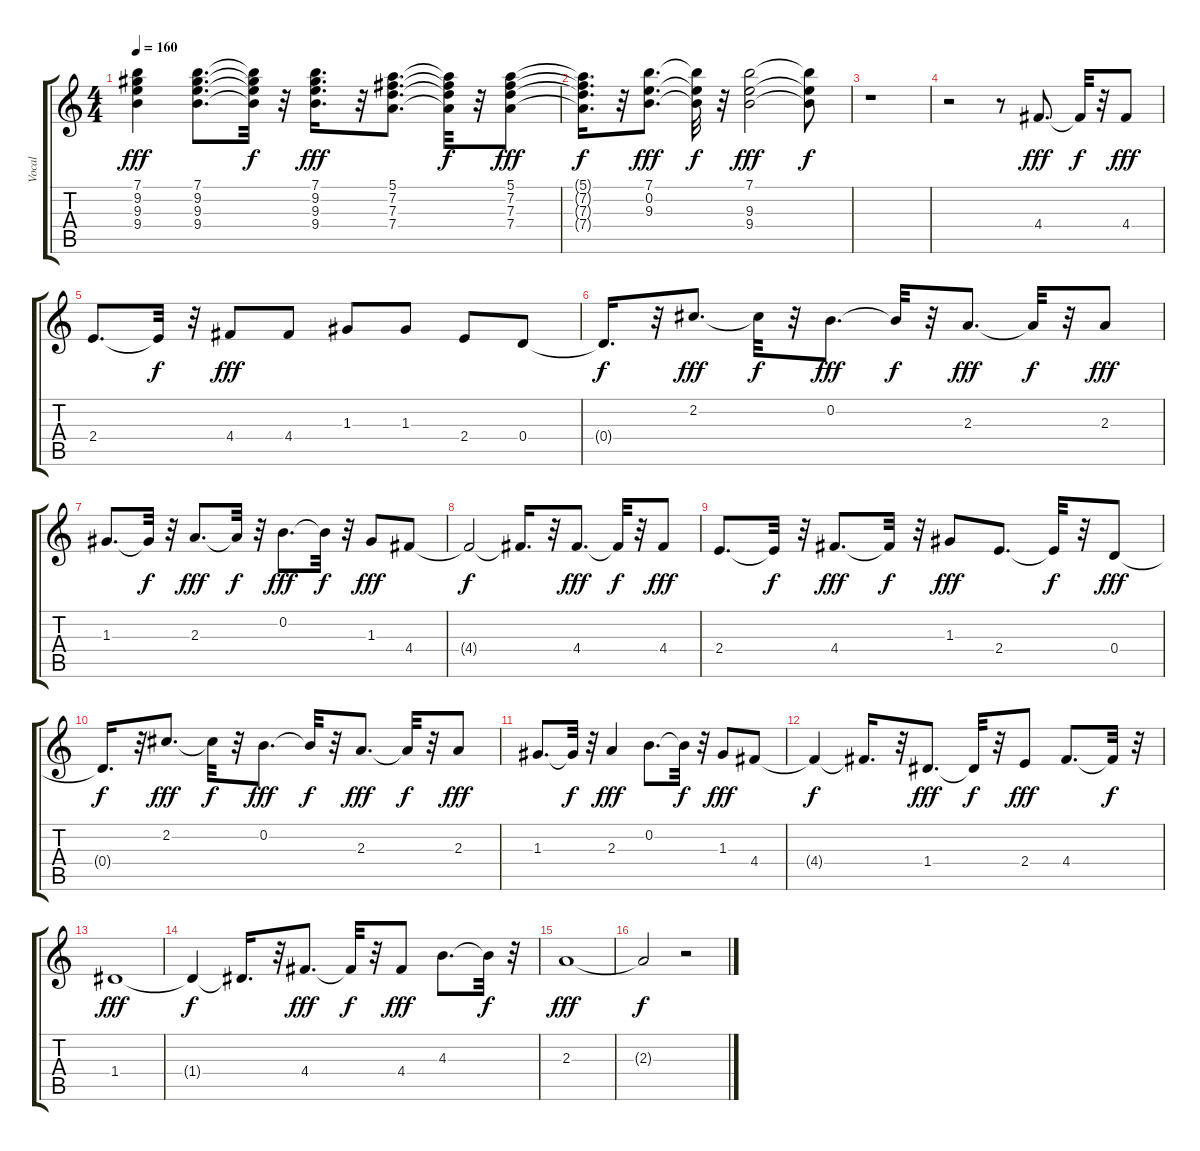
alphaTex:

\track ("Vocal" "Vocal") {instrument distortionguitar}
\staff {score tabs}
\tuning (E4 B3 G3 D3 A2 E2) {hide}
\ts (4 4)
\tempo 160
\clef g2
\ks c
(7.1 9.2 9.3 9.4).4{dy fff} (7.1 9.2 9.3 9.4).8{d} (7.1{t} 9.2{t} 9.3{t} 9.4{t}).32{dy f} r.32 (7.1 9.2 9.3 9.4).16{d dy fff} r.32 (5.1 7.2 7.3 7.4).8{d} (5.1{t} 7.2{t} 7.3{t} 7.4{t}).32{dy f} r.32 (5.1 7.2 7.3 7.4).8{dy fff} |
(5.1{t} 7.2{t} 7.3{t} 7.4{t}).16{d dy f} r.32 (7.1 0.2 9.3).8{d dy fff} (7.1{t} 0.2{t} 9.3{t}).32{dy f} r.32 (7.1 9.3 9.4).2{dy fff} (7.1{t} 9.3{t} 9.4{t}).8{dy f} |
r.1 |
r.2 r.8 4.4.8{d dy fff} 4.4{t}.32{dy f} r.32 4.4.8{dy fff} |
2.4.8{d} 2.4{t}.32{dy f} r.32 4.4.8{dy fff} 4.4.8 1.3.8 1.3.8 2.4.8 0.4.8 |
0.4{t}.16{d dy f} r.32 2.2.8{d dy fff} 2.2{t}.32{dy f} r.32 0.2.8{d dy fff} 0.2{t}.32{dy f} r.32 2.3.8{d dy fff} 2.3{t}.32{dy f} r.32 2.3.8{dy fff} |
1.3.8{d} 1.3{t}.32{dy f} r.32 2.3.8{d dy fff} 2.3{t}.32{dy f} r.32 0.2.8{d dy fff} 0.2{t}.32{dy f} r.32 1.3.8{dy fff} 4.4.8 |
4.4{t}.2{dy f} 4.4{t}.16{d} r.32 4.4.8{d dy fff} 4.4{t}.32{dy f} r.32 4.4.8{dy fff} |
2.4.8{d} 2.4{t}.32{dy f} r.32 4.4.8{d dy fff} 4.4{t}.32{dy f} r.32 1.3.8{dy fff} 2.4.8{d} 2.4{t}.32{dy f} r.32 0.4.8{dy fff} |
0.4{t}.16{d dy f} r.32 2.2.8{d dy fff} 2.2{t}.32{dy f} r.32 0.2.8{d dy fff} 0.2{t}.32{dy f} r.32 2.3.8{d dy fff} 2.3{t}.32{dy f} r.32 2.3.8{dy fff} |
1.3.8{d} 1.3{t}.32{dy f} r.32 2.3.4{dy fff} 0.2.8{d} 0.2{t}.32{dy f} r.32 1.3.8{dy fff} 4.4.8 |
4.4{t}.4{dy f} 4.4{t}.16{d} r.32 1.4.8{d dy fff} 1.4{t}.32{dy f} r.32 2.4.8{dy fff} 4.4.8{d} 4.4{t}.32{dy f} r.32 |
1.4.1{dy fff} |
1.4{t}.4{dy f} 1.4{t}.16{d} r.32 4.4.8{d dy fff} 4.4{t}.32{dy f} r.32 4.4.8{dy fff} 4.3.8{d} 4.3{t}.32{dy f} r.32 |
2.3.1{dy fff} |
2.3{t}.2{dy f} r.2
